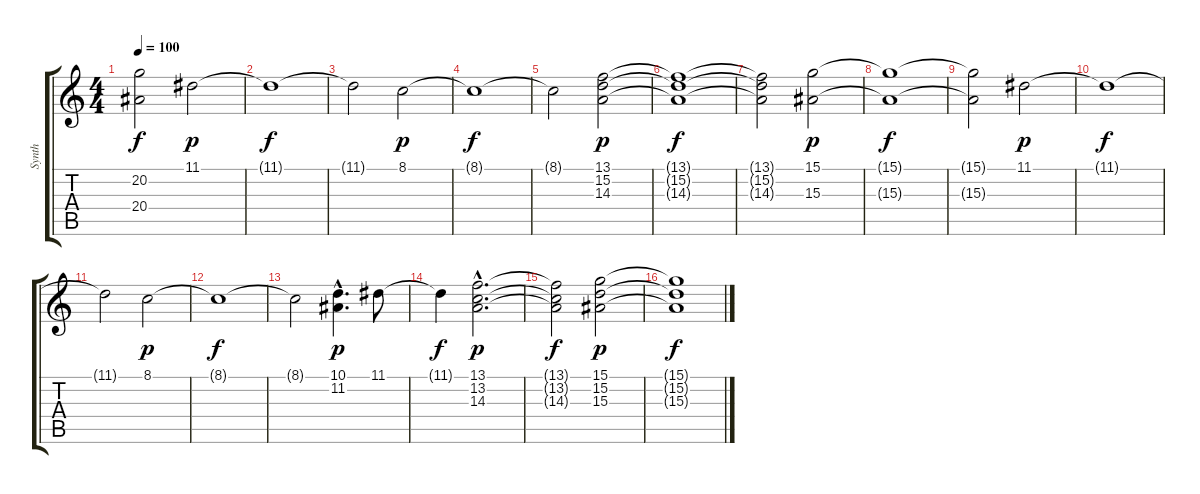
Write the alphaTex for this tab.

\track ("Synth" "Synth") {instrument synthstrings2}
\staff {score tabs}
\tuning (E4 B3 G3 D3 A2 E2) {hide}
\ts (4 4)
\tempo 100
\clef g2
\ks c
(20.2{t} 20.4{t}).2{dy f} 11.1.2{dy p} |
11.1{t}.1{dy f} |
11.1{t}.2 8.1.2{dy p} |
8.1{t}.1{dy f} |
8.1{t}.2 (13.1 15.2 14.3).2{dy p} |
(13.1{t} 15.2{t} 14.3{t}).1{dy f} |
(13.1{t} 15.2{t} 14.3{t}).2 (15.1 15.3).2{dy p} |
(15.1{t} 15.3{t}).1{dy f} |
(15.1{t} 15.3{t}).2 11.1.2{dy p} |
11.1{t}.1{dy f} |
11.1{t}.2 8.1.2{dy p} |
8.1{t}.1{dy f} |
8.1{t}.2 (10.1{hac} 11.2{hac}).4{d dy p} 11.1.8 |
11.1{t}.4{dy f} (13.1{hac} 13.2{hac} 14.3{hac}).2{d dy p} |
(13.1{t} 13.2{t} 14.3{t}).2{dy f} (15.1 15.2 15.3).2{dy p} |
(15.1{t} 15.2{t} 15.3{t}).1{dy f}
